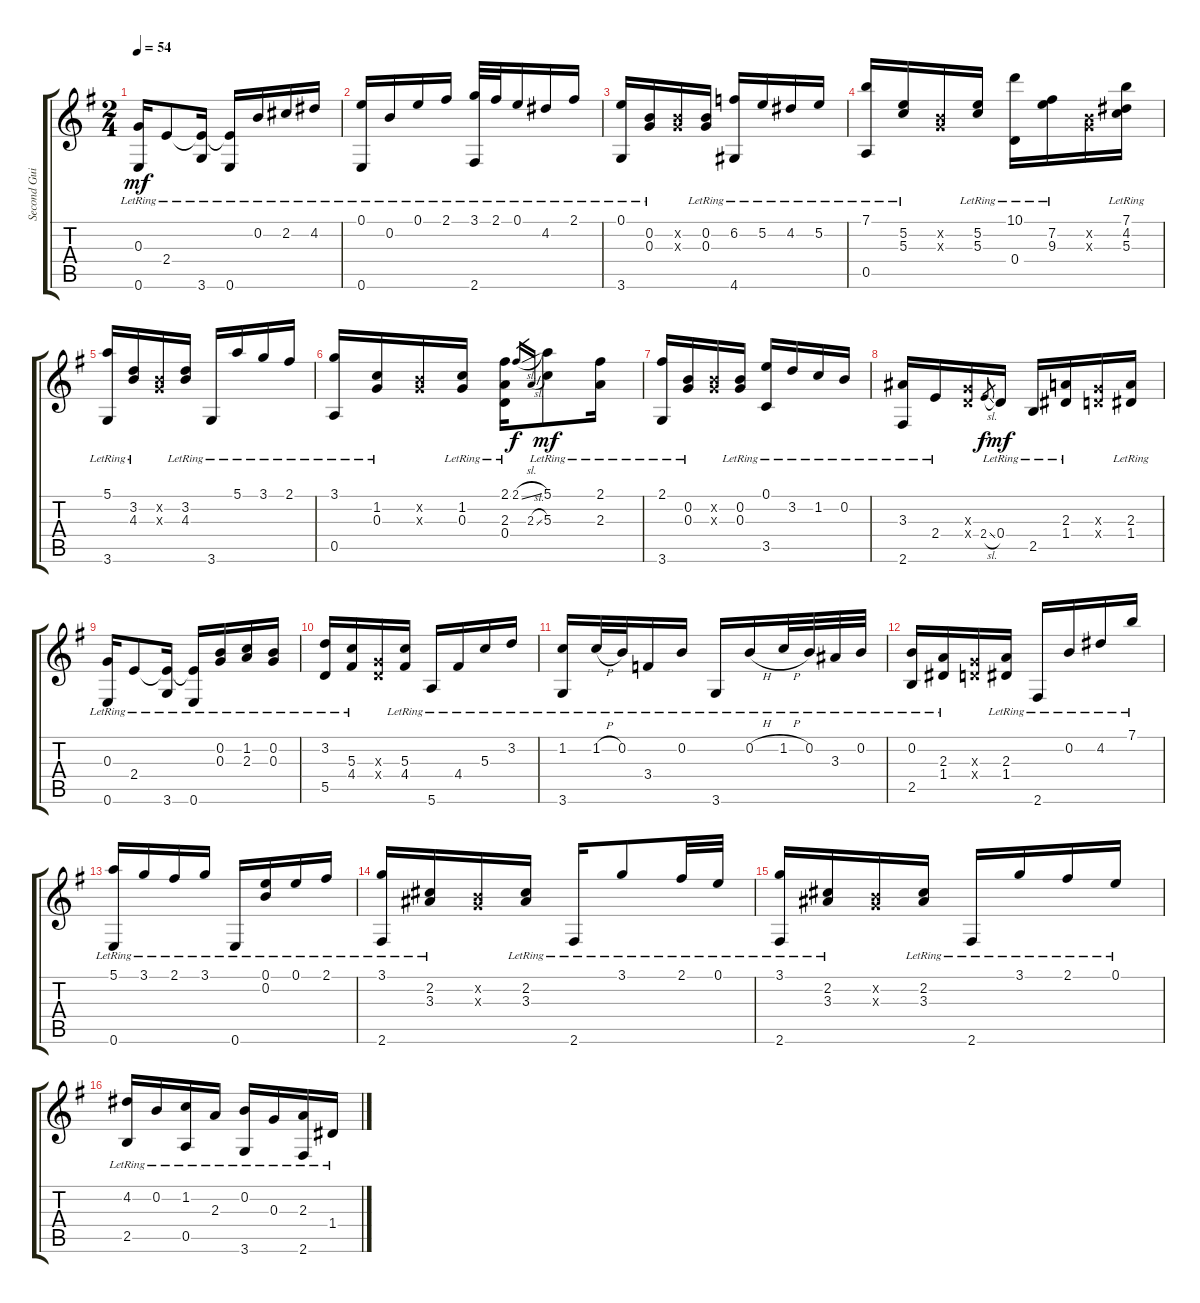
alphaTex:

\track ("Second Guitar" "Second Gui") {instrument acousticguitarsteel}
\staff {score tabs}
\tuning (E4 B3 G3 D3 A2 E2) {hide}
\ts (2 4)
\tempo 54
\clef g2
\ks g
(0.3{lr} 0.6{lr}).16{dy mf} 2.4{lr}.8 (2.4{t} 3.6{lr}).16 (2.4{t} 0.6{lr}).16 0.2{lr}.16 2.2{lr}.16 4.2{lr}.16 |
(0.1{lr} 0.6{lr}).16 0.2{lr}.16 0.1{lr}.16 2.1{lr}.16 (3.1{lr} 2.6{lr}).32 2.1{lr}.32 0.1{lr}.16 4.2{lr}.16 2.1{lr}.16 |
(0.1{lr} 3.6{lr}).16 (0.2{lr} 0.3{lr}).16 (0.2{x} 0.3{x}).16 (0.2{lr} 0.3{lr}).16 (6.2{lr} 4.6{lr}).16 5.2{lr}.16 4.2{lr}.16 5.2{lr}.16 |
(7.1{lr} 0.5{lr}).16 (5.2{lr} 5.3{lr}).16 (0.2{x} 0.3{x}).16 (5.2{lr} 5.3{lr}).16 (10.1{lr} 0.4{lr}).16 (7.2{lr} 9.3{lr}).16 (0.2{x} 0.3{x}).16 (7.1{lr} 4.2{lr} 5.3{lr}).16 |
(5.1{lr} 3.6{lr}).16 (3.2{lr} 4.3{lr}).16 (0.2{x} 0.3{x}).16 (3.2{lr} 4.3{lr}).16 3.6{lr}.16 5.1{lr}.16 3.1{lr}.16 2.1{lr}.16 |
(3.1{lr} 0.5{lr}).16 (1.2{lr} 0.3{lr}).16 (0.2{x} 0.3{x}).16 (1.2{lr} 0.3{lr}).16 (2.1{lr} 2.3{lr} 0.4{lr}).16 2.1{sl}.16{gr dy f} 2.3{sl}.16{gr} (5.1{lr} 5.3{lr}).8{dy mf} (2.1{lr} 2.3{lr}).16 |
(2.1{lr} 3.6{lr}).16 (0.2{lr} 0.3{lr}).16 (0.2{x} 0.3{x}).16 (0.2{lr} 0.3{lr}).16 (0.1{lr} 3.5{lr}).16 3.2{lr}.16 1.2{lr}.16 0.2{lr}.16 |
(3.3{lr} 2.6{lr}).16 2.4{lr}.16 (0.3{x} 0.4{x}).16 2.4{sl}.8{gr dy f} 0.4{lr}.16{dy mf} 2.5{lr}.16 (2.3{lr} 1.4{lr}).16 (0.3{x} 0.4{x}).16 (2.3{lr} 1.4{lr}).16 |
(0.3{lr} 0.6{lr}).16 2.4{lr}.8 (2.4{t} 3.6{lr}).16 (2.4{t} 0.6{lr}).16 (0.2{lr} 0.3{lr}).16 (1.2{lr} 2.3{lr}).16 (0.2{lr} 0.3{lr}).16 |
(3.2{lr} 5.5{lr}).16 (5.3{lr} 4.4{lr}).16 (0.3{x} 0.4{x}).16 (5.3{lr} 4.4{lr}).16 5.6{lr}.16 4.4{lr}.16 5.3{lr}.16 3.2{lr}.16 |
(1.2{lr} 3.6{lr}).16 1.2{h lr}.32 0.2{lr}.32 3.4{lr}.16 0.2{lr}.16 3.6{lr}.16 0.2{h lr}.16 1.2{h lr}.32 0.2{lr}.32 3.3{lr}.32 0.2{lr}.32 |
(0.2{lr} 2.5{lr}).16 (2.3{lr} 1.4{lr}).16 (0.3{x} 0.4{x}).16 (2.3{lr} 1.4{lr}).16 2.6{lr}.16 0.2{lr}.16 4.2{lr}.16 7.1{lr}.16 |
(5.1{lr} 0.6{lr}).16 3.1{lr}.16 2.1{lr}.16 3.1{lr}.16 0.6{lr}.16 (0.1{lr} 0.2{lr}).16 0.1{lr}.16 2.1{lr}.16 |
(3.1{lr} 2.6{lr}).16 (2.2{lr} 3.3{lr}).16 (0.2{x} 0.3{x}).16 (2.2{lr} 3.3{lr}).16 2.6{lr}.16 3.1{lr}.8 2.1{lr}.32 0.1{lr}.32 |
(3.1{lr} 2.6{lr}).16 (2.2{lr} 3.3{lr}).16 (0.2{x} 0.3{x}).16 (2.2{lr} 3.3{lr}).16 2.6{lr}.16 3.1{lr}.16 2.1{lr}.16 0.1{lr}.16 |
(4.2{lr} 2.5{lr}).16 0.2{lr}.16 (1.2{lr} 0.5{lr}).16 2.3{lr}.16 (0.2{lr} 3.6{lr}).16 0.3{lr}.16 (2.3{lr} 2.6{lr}).16 1.4{lr}.16
